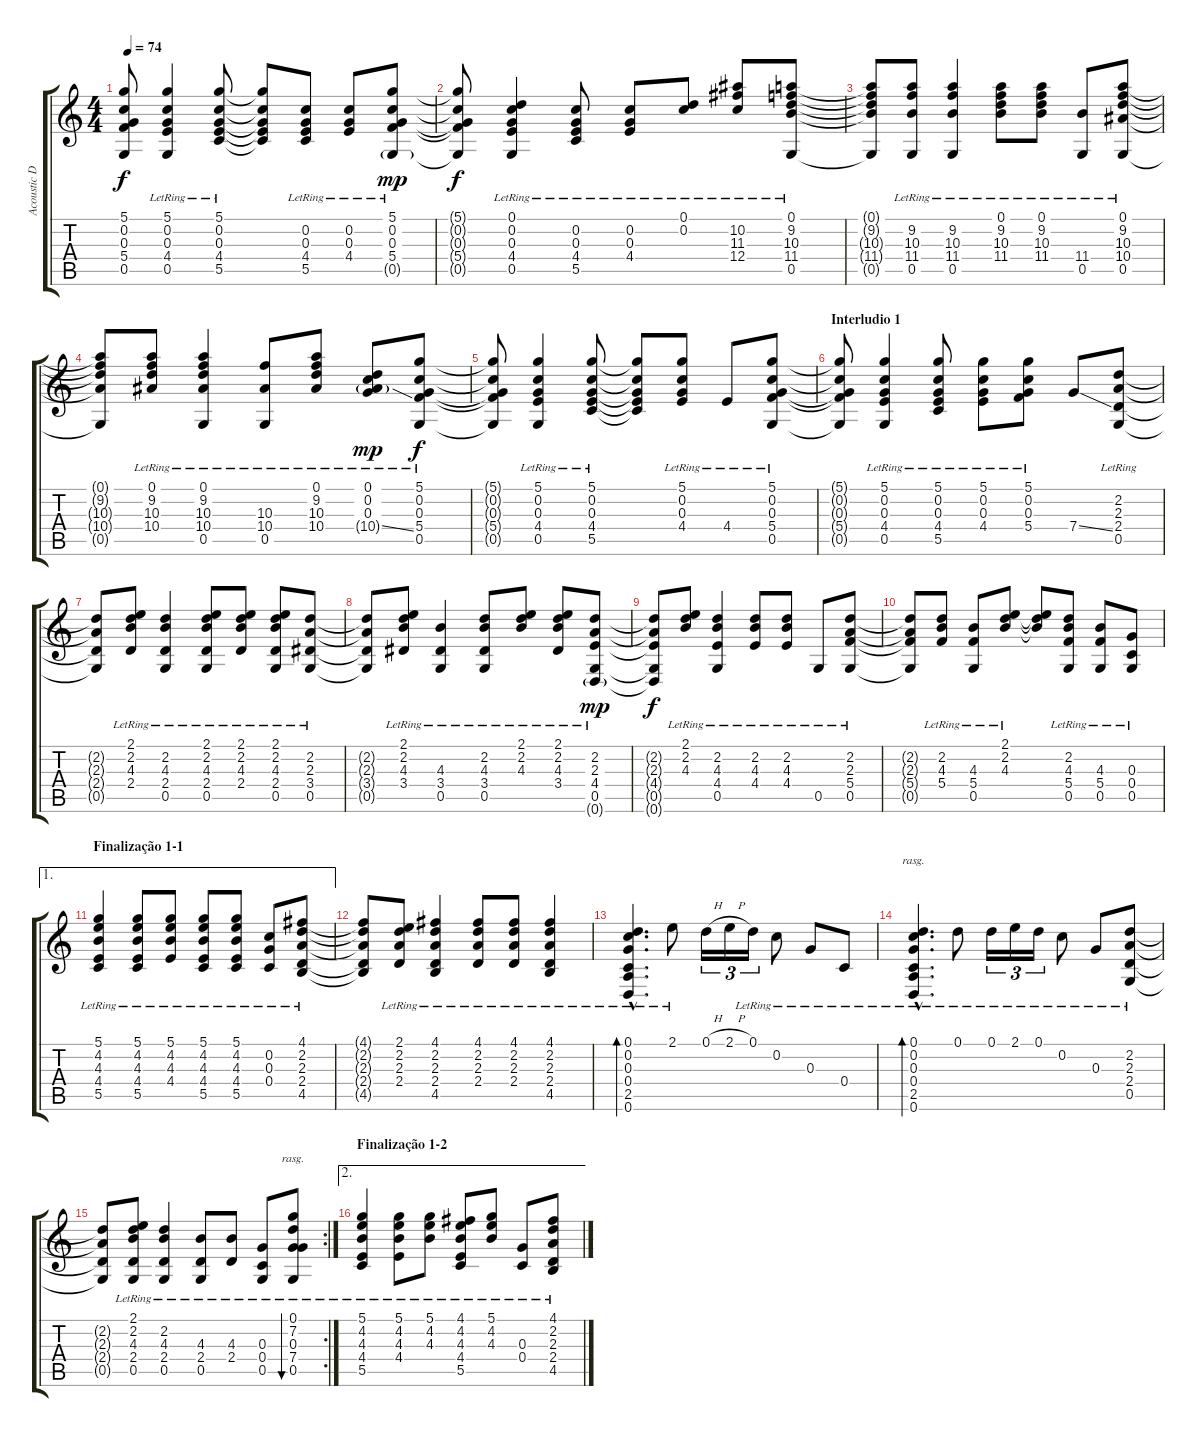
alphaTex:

\track ("Acoustic DGCGCD" "Acoustic D") {instrument acousticguitarsteel}
\staff {score tabs}
\tuning (D4 C4 G3 C3 G2 D2) {hide}
\ts (4 4)
\tempo 74
\clef g2
\ks c
(5.1{t} 0.2{t} 0.3{t} 5.4{t} 0.5{t}).8{dy f} (5.1{lr} 0.2{lr} 0.3{lr} 4.4{lr} 0.5{lr}).4 (5.1{lr} 0.2{lr} 0.3{lr} 4.4{lr} 5.5{lr}).8 (5.1{t} 0.2{t} 0.3{t} 4.4{t} 5.5{t}).8 (0.2{lr} 0.3{lr} 4.4{lr} 5.5{lr}).8 (0.2{lr} 0.3{lr} 4.4{lr}).8 (5.1{lr} 0.2{lr} 0.3{lr} 5.4{lr} 0.5{g lr}).8{dy mp} |
(5.1{t} 0.2{t} 0.3{t} 5.4{t} 0.5{t}).8{dy f} (0.1{lr} 0.2{lr} 0.3{lr} 4.4{lr} 0.5{lr}).4 (0.2{lr} 0.3{lr} 4.4{lr} 5.5{lr}).8 (0.2{lr} 0.3{lr} 4.4{lr}).8 (0.1{lr} 0.2{lr}).8 (10.2{lr} 11.3{lr} 12.4{lr}).8 (0.1{lr} 9.2{lr} 10.3{lr} 11.4{lr} 0.5{lr}).8 |
(0.1{t} 9.2{t} 10.3{t} 11.4{t} 0.5{t}).8 (9.2{lr} 10.3{lr} 11.4{lr} 0.5{lr}).8 (9.2{lr} 10.3{lr} 11.4{lr} 0.5{lr}).4 (0.1{lr} 9.2{lr} 10.3{lr} 11.4{lr}).8 (0.1{lr} 9.2{lr} 10.3{lr} 11.4{lr}).8 (11.4{lr} 0.5{lr}).8 (0.1{lr} 9.2{lr} 10.3{lr} 10.4{lr} 0.5{lr}).8 |
(0.1{t} 9.2{t} 10.3{t} 10.4{t} 0.5{t}).8 (0.1{lr} 9.2{lr} 10.3{lr} 10.4{lr}).8 (0.1{lr} 9.2{lr} 10.3{lr} 10.4{lr} 0.5{lr}).4 (10.3{lr} 10.4{lr} 0.5{lr}).8 (0.1{lr} 9.2{lr} 10.3{lr} 10.4{lr}).8 (0.1{lr} 0.2{lr} 0.3{lr} 10.4{ss g}).8{dy mp} (5.1{lr} 0.2{lr} 0.3{lr} 5.4{lr} 0.5{lr}).8{dy f} |
(5.1{t} 0.2{t} 0.3{t} 5.4{t} 0.5{t}).8 (5.1{lr} 0.2{lr} 0.3{lr} 4.4{lr} 0.5{lr}).4 (5.1{lr} 0.2{lr} 0.3{lr} 4.4{lr} 5.5{lr}).8 (5.1{t} 0.2{t} 0.3{t} 4.4{t} 5.5{t}).8 (5.1{lr} 0.2{lr} 0.3{lr} 4.4{lr}).8 4.4{lr}.8 (5.1{lr} 0.2{lr} 0.3{lr} 5.4{lr} 0.5{lr}).8 |
\section ("" "Interludio 1")
(5.1{t} 0.2{t} 0.3{t} 5.4{t} 0.5{t}).8 (5.1{lr} 0.2{lr} 0.3{lr} 4.4{lr} 0.5{lr}).4 (5.1{lr} 0.2{lr} 0.3{lr} 4.4{lr} 5.5{lr}).8 (5.1{lr} 0.2{lr} 0.3{lr} 4.4{lr}).8 (5.1{lr} 0.2{lr} 0.3{lr} 5.4{lr}).8 7.4{ss}.8 (2.2{lr} 2.3{lr} 2.4{lr} 0.5{lr}).8 |
(2.2{t} 2.3{t} 2.4{t} 0.5{t}).8 (2.1{lr} 2.2{lr} 4.3{lr} 2.4{lr}).8 (2.2{lr} 4.3{lr} 2.4{lr} 0.5{lr}).4 (2.1{lr} 2.2{lr} 4.3{lr} 2.4{lr} 0.5{lr}).8 (2.1{lr} 2.2{lr} 4.3{lr} 2.4{lr}).8 (2.1{lr} 2.2{lr} 4.3{lr} 2.4{lr} 0.5{lr}).8 (2.2{lr} 2.3{lr} 3.4{lr} 0.5{lr}).8 |
(2.2{t} 2.3{t} 3.4{t} 0.5{t}).8 (2.1{lr} 2.2{lr} 4.3{lr} 3.4{lr}).8 (4.3{lr} 3.4{lr} 0.5{lr}).4 (2.2{lr} 4.3{lr} 3.4{lr} 0.5{lr}).8 (2.1{lr} 2.2{lr} 4.3{lr}).8 (2.1{lr} 2.2{lr} 4.3{lr} 3.4{lr}).8 (2.2{lr} 2.3{lr} 4.4{lr} 0.5{lr} 0.6{g lr}).8{dy mp} |
(2.2{t} 2.3{t} 4.4{t} 0.5{t} 0.6{t}).8{dy f} (2.1{lr} 2.2{lr} 4.3{lr}).8 (2.2{lr} 4.3{lr} 4.4{lr} 0.5{lr}).4 (2.2{lr} 4.3{lr} 4.4{lr}).8 (2.2{lr} 4.3{lr} 4.4{lr}).8 0.5{lr}.8 (2.2{lr} 2.3{lr} 5.4{lr} 0.5{lr}).8 |
(2.2{t} 2.3{t} 5.4{t} 0.5{t}).8 (2.2{lr} 4.3{lr} 5.4{lr}).8 (4.3{lr} 5.4{lr} 0.5{lr}).8 (2.1{lr} 2.2{lr} 4.3{lr}).8 (2.1{t} 2.2{t} 4.3{t}).8 (2.2{lr} 4.3{lr} 5.4{lr} 0.5{lr}).8 (4.3{lr} 5.4{lr} 0.5{lr}).8 (0.3{lr} 0.4{lr} 0.5{lr}).8 |
\ae 1
\section ("" "Finalização 1-1")
(5.1{lr} 4.2{lr} 4.3{lr} 4.4{lr} 5.5{lr}).4 (5.1{lr} 4.2{lr} 4.3{lr} 4.4{lr} 5.5{lr}).8 (5.1{lr} 4.2{lr} 4.3{lr} 4.4{lr}).8 (5.1{lr} 4.2{lr} 4.3{lr} 4.4{lr} 5.5{lr}).8 (5.1{lr} 4.2{lr} 4.3{lr} 4.4{lr} 5.5{lr}).8 (0.2{lr} 0.3{lr} 0.4{lr}).8 (4.1{lr} 2.2{lr} 2.3{lr} 2.4{lr} 4.5{lr}).8 |
(4.1{t} 2.2{t} 2.3{t} 2.4{t} 4.5{t}).8 (2.1{lr} 2.2{lr} 2.3{lr} 2.4{lr}).8 (4.1{lr} 2.2{lr} 2.3{lr} 2.4{lr} 4.5{lr}).4 (4.1{lr} 2.2{lr} 2.3{lr} 2.4{lr}).8 (4.1{lr} 2.2{lr} 2.3{lr} 2.4{lr}).8 (4.1{lr} 2.2{lr} 2.3{lr} 2.4{lr} 4.5{lr}).4 |
(0.1{hac lr} 0.2{hac lr} 0.3{hac lr} 0.4{hac lr} 2.5{hac lr} 0.6{hac lr}).4{d bd 240} 2.1{lr}.8 0.1{h}.16{tu (3 2)} 2.1{h}.16{tu (3 2)} 0.1{lr}.16{tu (3 2)} 0.2{lr}.8 0.3{lr}.8 0.4{lr}.8 |
(0.1{hac lr} 0.2{hac lr} 0.3{hac lr} 0.4{hac lr} 2.5{hac lr} 0.6{hac lr}).4{d bd 240 rasg ii} 0.1{lr}.8 0.1{lr}.16{tu (3 2)} 2.1{lr}.16{tu (3 2)} 0.1{lr}.16{tu (3 2)} 0.2{lr}.8 0.3{lr}.8 (2.2{lr} 2.3{lr} 2.4{lr} 0.5{lr}).8 |
\rc 2
(2.2{t} 2.3{t} 2.4{t} 0.5{t}).8 (2.1{lr} 2.2{lr} 4.3{lr} 2.4{lr} 0.5{lr}).8 (2.2{lr} 4.3{lr} 2.4{lr} 0.5{lr}).4 (4.3{lr} 2.4{lr} 0.5{lr}).8 (4.3{lr} 2.4{lr}).8 (0.3{lr} 0.4{lr} 0.5{lr}).8 (0.1{lr} 7.2{lr} 0.3{lr} 7.4{lr} 0.5).8{bu 240 rasg ii} |
\ae 2
\section ("" "Finalização 1-2")
(5.1{lr} 4.2{lr} 4.3{lr} 4.4{lr} 5.5{lr}).4 (5.1{lr} 4.2{lr} 4.3{lr} 4.4{lr}).8 (5.1{lr} 4.2{lr} 4.3{lr}).8 (4.1{lr} 4.2{lr} 4.3{lr} 4.4{lr} 5.5{lr}).8 (5.1{lr} 4.2{lr} 4.3{lr}).8 (0.3{lr} 0.4{lr}).8 (4.1{lr} 2.2{lr} 2.3{lr} 2.4{lr} 4.5{lr}).8
